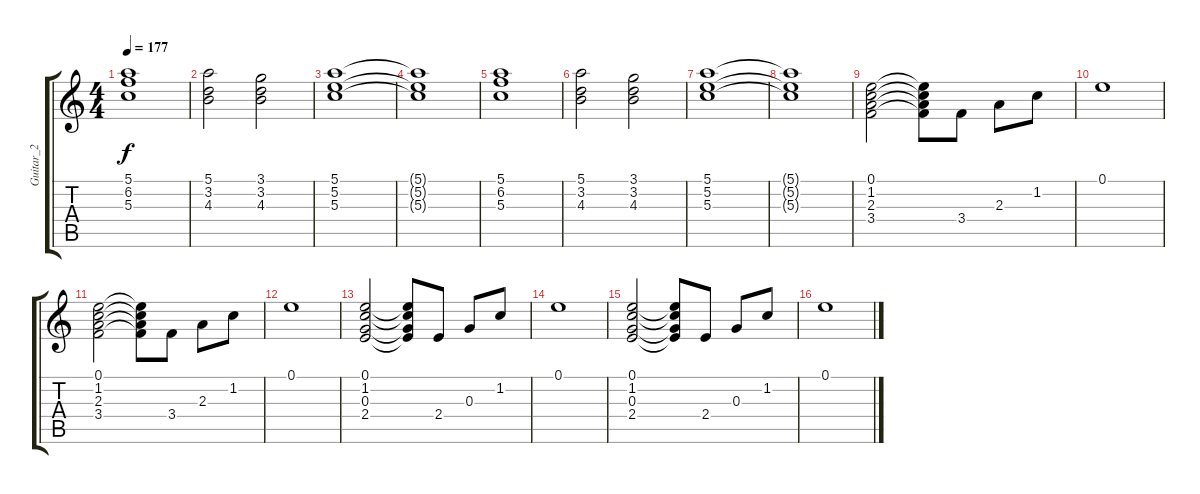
\track ("Guitar_2" "Guitar_2") {instrument distortionguitar}
\staff {score tabs}
\tuning (E4 B3 G3 D3 A2 E2) {hide}
\ts (4 4)
\tempo 177
\clef g2
\ks c
(5.1 6.2 5.3).1{dy f} |
(5.1 3.2 4.3).2 (3.1 3.2 4.3).2 |
(5.1 5.2 5.3).1 |
(5.1{t} 5.2{t} 5.3{t}).1 |
(5.1 6.2 5.3).1 |
(5.1 3.2 4.3).2 (3.1 3.2 4.3).2 |
(5.1 5.2 5.3).1 |
(5.1{t} 5.2{t} 5.3{t}).1 |
(0.1 1.2 2.3 3.4).2 (0.1{t} 1.2{t} 2.3{t} 3.4{t}).8 3.4.8 2.3.8 1.2.8 |
0.1.1 |
(0.1 1.2 2.3 3.4).2 (0.1{t} 1.2{t} 2.3{t} 3.4{t}).8 3.4.8 2.3.8 1.2.8 |
0.1.1 |
(0.1 1.2 0.3 2.4).2 (0.1{t} 1.2{t} 0.3{t} 2.4{t}).8 2.4.8 0.3.8 1.2.8 |
0.1.1 |
(0.1 1.2 0.3 2.4).2 (0.1{t} 1.2{t} 0.3{t} 2.4{t}).8 2.4.8 0.3.8 1.2.8 |
0.1.1
